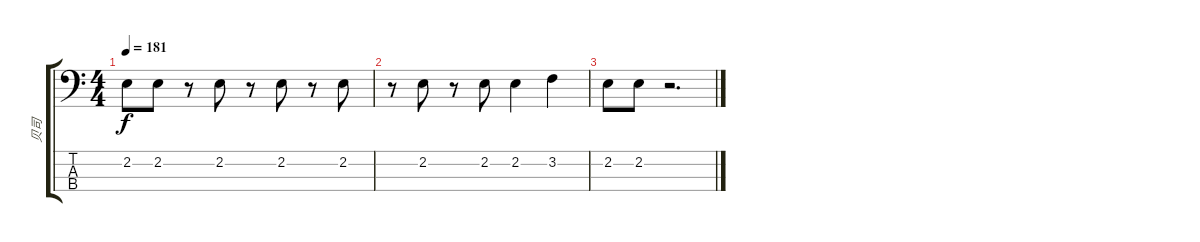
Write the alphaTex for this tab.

\track ("贝司" "贝司") {instrument electricbassfinger}
\staff {score tabs}
\tuning (G2 D2 A1 E1) {hide}
\ts (4 4)
\tempo 181
\clef f4
\ks c
2.2.8{dy f} 2.2.8 r.8 2.2.8 r.8 2.2.8 r.8 2.2.8 |
r.8 2.2.8 r.8 2.2.8 2.2.4 3.2.4 |
2.2.8 2.2.8 r.2{d}
